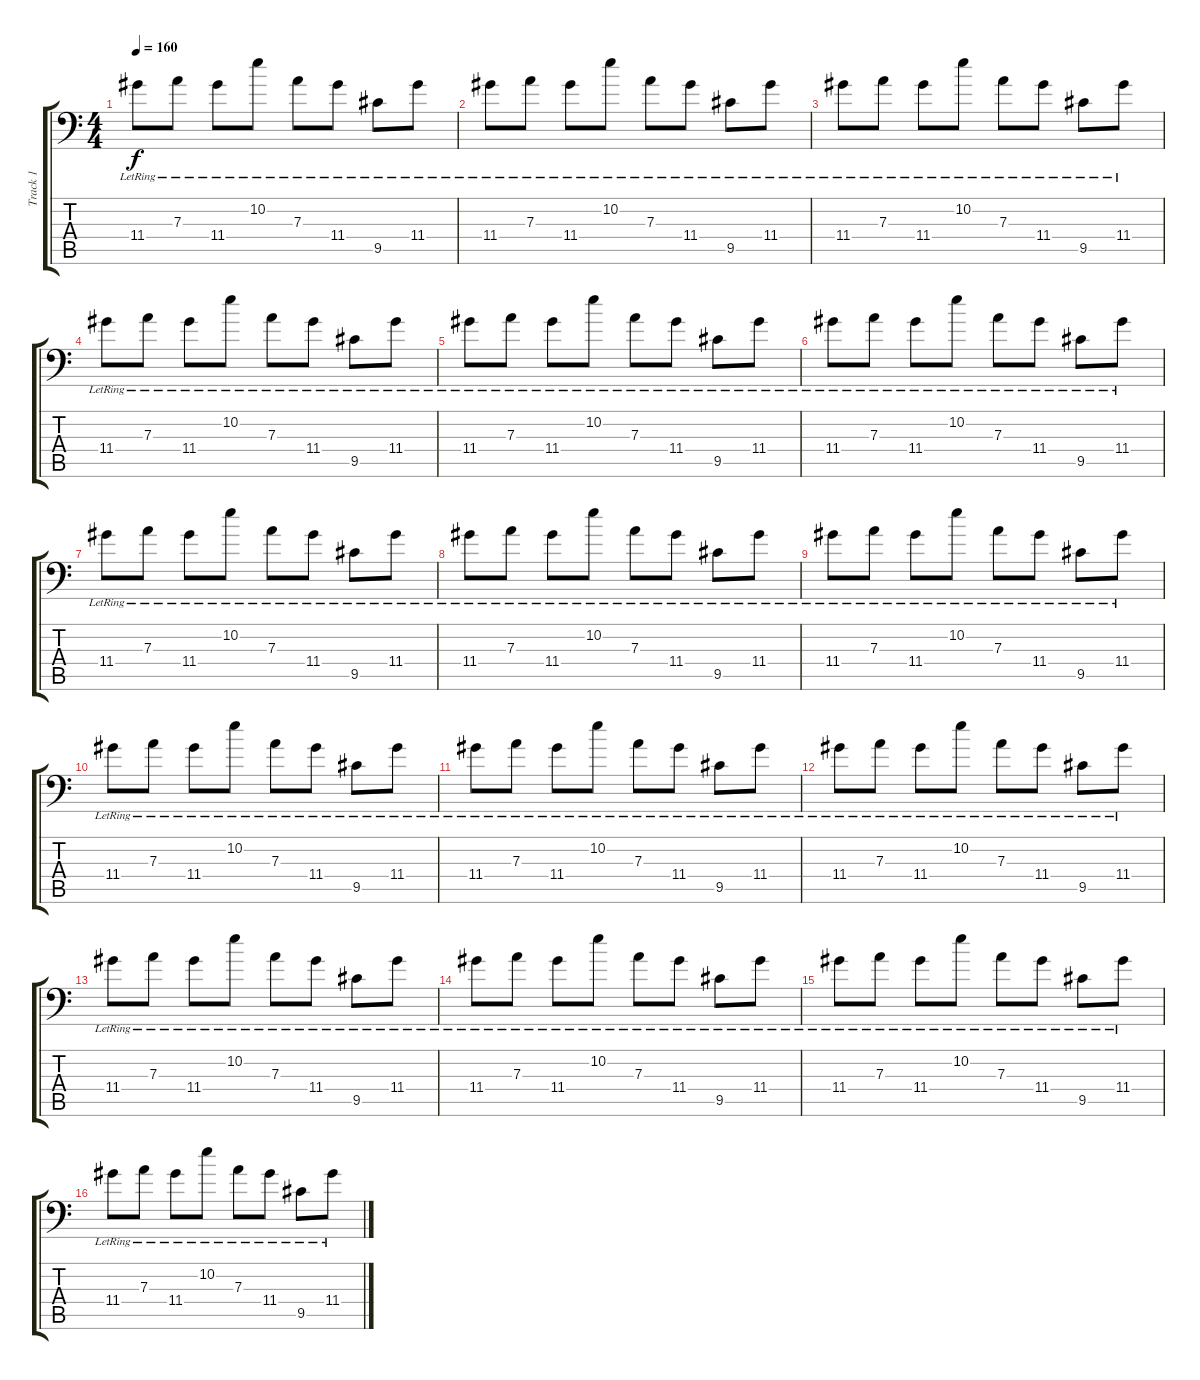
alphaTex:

\track ("Track 1" "Track 1") {instrument distortionguitar}
\staff {score tabs}
\tuning (B3 Gb3 D3 A2 E2 A1) {hide}
\ts (4 4)
\tempo 160
\clef f4
\ks c
11.4{lr}.8{dy f} 7.3{lr}.8 11.4{lr}.8 10.2{lr}.8 7.3{lr}.8 11.4{lr}.8 9.5{lr}.8 11.4{lr}.8 |
11.4{lr}.8 7.3{lr}.8 11.4{lr}.8 10.2{lr}.8 7.3{lr}.8 11.4{lr}.8 9.5{lr}.8 11.4{lr}.8 |
11.4{lr}.8 7.3{lr}.8 11.4{lr}.8 10.2{lr}.8 7.3{lr}.8 11.4{lr}.8 9.5{lr}.8 11.4{lr}.8 |
11.4{lr}.8 7.3{lr}.8 11.4{lr}.8 10.2{lr}.8 7.3{lr}.8 11.4{lr}.8 9.5{lr}.8 11.4{lr}.8 |
11.4{lr}.8 7.3{lr}.8 11.4{lr}.8 10.2{lr}.8 7.3{lr}.8 11.4{lr}.8 9.5{lr}.8 11.4{lr}.8 |
11.4{lr}.8 7.3{lr}.8 11.4{lr}.8 10.2{lr}.8 7.3{lr}.8 11.4{lr}.8 9.5{lr}.8 11.4{lr}.8 |
11.4{lr}.8 7.3{lr}.8 11.4{lr}.8 10.2{lr}.8 7.3{lr}.8 11.4{lr}.8 9.5{lr}.8 11.4{lr}.8 |
11.4{lr}.8 7.3{lr}.8 11.4{lr}.8 10.2{lr}.8 7.3{lr}.8 11.4{lr}.8 9.5{lr}.8 11.4{lr}.8 |
11.4{lr}.8 7.3{lr}.8 11.4{lr}.8 10.2{lr}.8 7.3{lr}.8 11.4{lr}.8 9.5{lr}.8 11.4{lr}.8 |
11.4{lr}.8 7.3{lr}.8 11.4{lr}.8 10.2{lr}.8 7.3{lr}.8 11.4{lr}.8 9.5{lr}.8 11.4{lr}.8 |
11.4{lr}.8 7.3{lr}.8 11.4{lr}.8 10.2{lr}.8 7.3{lr}.8 11.4{lr}.8 9.5{lr}.8 11.4{lr}.8 |
11.4{lr}.8 7.3{lr}.8 11.4{lr}.8 10.2{lr}.8 7.3{lr}.8 11.4{lr}.8 9.5{lr}.8 11.4{lr}.8 |
11.4{lr}.8 7.3{lr}.8 11.4{lr}.8 10.2{lr}.8 7.3{lr}.8 11.4{lr}.8 9.5{lr}.8 11.4{lr}.8 |
11.4{lr}.8 7.3{lr}.8 11.4{lr}.8 10.2{lr}.8 7.3{lr}.8 11.4{lr}.8 9.5{lr}.8 11.4{lr}.8 |
11.4{lr}.8 7.3{lr}.8 11.4{lr}.8 10.2{lr}.8 7.3{lr}.8 11.4{lr}.8 9.5{lr}.8 11.4{lr}.8 |
11.4{lr}.8 7.3{lr}.8 11.4{lr}.8 10.2{lr}.8 7.3{lr}.8 11.4{lr}.8 9.5{lr}.8 11.4{lr}.8
